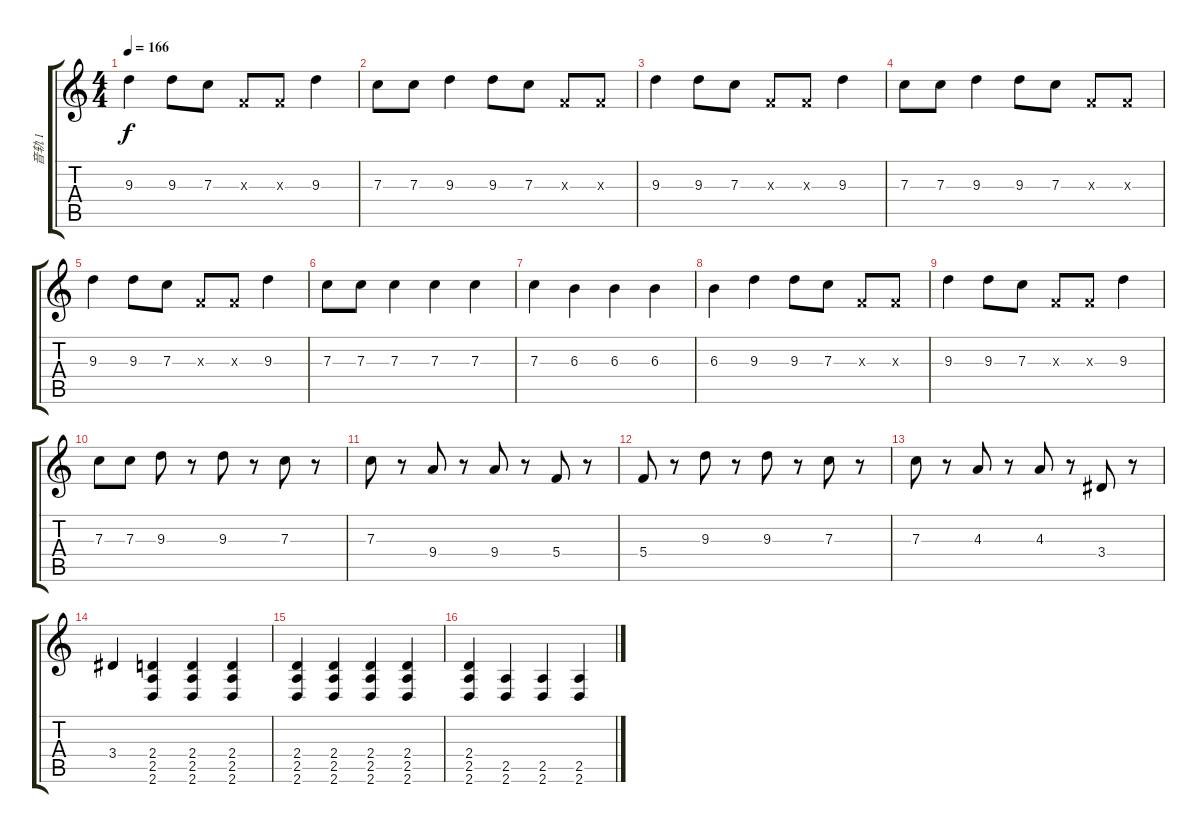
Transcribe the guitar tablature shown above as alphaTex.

\track ("音轨 1" "音轨 1") {instrument distortionguitar}
\staff {score tabs}
\tuning (D4 A3 F3 C3 G2 C2) {hide}
\ts (4 4)
\tempo 166
\clef g2
\ks c
9.3.4{dy f} 9.3.8 7.3.8 0.3{x}.8 0.3{x}.8 9.3.4 |
7.3.8 7.3.8 9.3.4 9.3.8 7.3.8 0.3{x}.8 0.3{x}.8 |
9.3.4 9.3.8 7.3.8 0.3{x}.8 0.3{x}.8 9.3.4 |
7.3.8 7.3.8 9.3.4 9.3.8 7.3.8 0.3{x}.8 0.3{x}.8 |
9.3.4 9.3.8 7.3.8 0.3{x}.8 0.3{x}.8 9.3.4 |
7.3.8 7.3.8 7.3.4 7.3.4 7.3.4 |
7.3.4 6.3.4 6.3.4 6.3.4 |
6.3.4 9.3.4 9.3.8 7.3.8 0.3{x}.8 0.3{x}.8 |
9.3.4 9.3.8 7.3.8 0.3{x}.8 0.3{x}.8 9.3.4 |
7.3.8 7.3.8 9.3.8 r.8 9.3.8 r.8 7.3.8 r.8 |
7.3.8 r.8 9.4.8 r.8 9.4.8 r.8 5.4.8 r.8 |
5.4.8 r.8 9.3.8 r.8 9.3.8 r.8 7.3.8 r.8 |
7.3.8 r.8 4.3.8 r.8 4.3.8 r.8 3.4.8 r.8 |
3.4.4 (2.4 2.5 2.6).4 (2.4 2.5 2.6).4 (2.4 2.5 2.6).4 |
(2.4 2.5 2.6).4 (2.4 2.5 2.6).4 (2.4 2.5 2.6).4 (2.4 2.5 2.6).4 |
(2.4 2.5 2.6).4 (2.5 2.6).4 (2.5 2.6).4 (2.5 2.6).4
